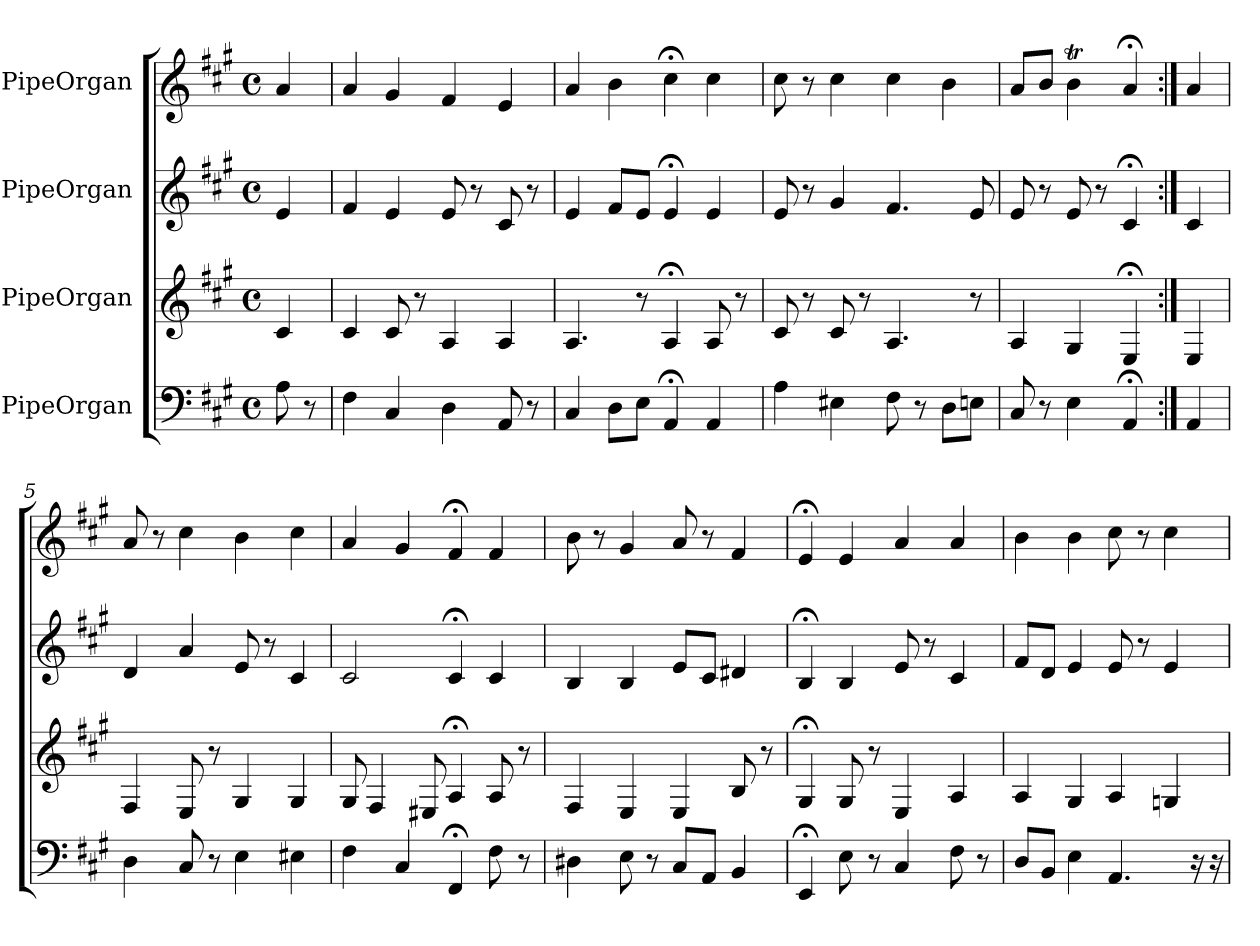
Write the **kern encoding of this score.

**kern	**kern	**kern	**kern
*part4	*part3	*part2	*part1
*staff4	*staff3	*staff2	*staff1
*I"PipeOrgan	*I"PipeOrgan	*I"PipeOrgan	*I"PipeOrgan
*k[f#c#g#]	*k[f#c#g#]	*k[f#c#g#]	*k[f#c#g#]
*A:	*A:	*A:	*A:
*M4/4	*M4/4	*M4/4	*M4/4
*met(c)	*met(c)	*met(c)	*met(c)
*MM60	*MM60	*MM60	*MM60
=	=	=	=
8A	4c#	4e	4a
8r	.	.	.
=1	=1	=1	=1
4F#	4c#	4f#	4a
4C#	8c#	4e	4g#
.	8r	.	.
4D	4A	8e	4f#
.	.	8r	.
8AA	4A	8c#	4e
8r	.	8r	.
=2	=2	=2	=2
4C#	4.A	4e	4a
8DL	.	8f#L	4b
8EJ	8r	8eJ	.
4AA;<	4A;<	4e;<	4cc#;<
4AA	8A	4e	4cc#
.	8r	.	.
=3	=3	=3	=3
4A	8c#	8e	8cc#
.	8r	8r	8r
4E#X	8c#	4g#	4cc#
.	8r	.	.
8F#	4.A	4.f#	4cc#
8r	.	.	.
8DL	.	.	4b
8EnJ	8r	8e	.
=4	=4	=4	=4
8C#	4A	8e	8aL
8r	.	8r	8bJ
4E	4G#	8e	4bT
.	.	8r	.
4AA;<	4E;<	4c#;<	4a;<
=:|!	=:|!	=:|!	=:|!
4AA	4E	4c#	4a
=5	=5	=5	=5
4D	4F#	4d	8a
.	.	.	8r
8C#	8E	4a	4cc#
8r	8r	.	.
4E	4G#	8e	4b
.	.	8r	.
4E#X	4G#	4c#	4cc#
=6	=6	=6	=6
4F#	8G#	2c#	4a
.	4F#	.	.
4C#	.	.	4g#
.	8E#X	.	.
4FF#;<	4A;<	4c#;<	4f#;<
8F#	8A	4c#	4f#
8r	8r	.	.
=7	=7	=7	=7
4D#X	4F#	4B	8b
.	.	.	8r
8E	4E	4B	4g#
8r	.	.	.
8C#L	4E	8eL	8a
8AAJ	.	8c#J	8r
4BB	8B	4d#X	4f#
.	8r	.	.
=8	=8	=8	=8
4EE;<	4G#;<	4B;<	4e;<
8E	8G#	4B	4e
8r	8r	.	.
4C#	4E	8e	4a
.	.	8r	.
8F#	4A	4c#	4a
8r	.	.	.
=9	=9	=9	=9
8DL	4A	8f#L	4b
8BBJ	.	8dJ	.
4E	4G#	4e	4b
4.AA	4A	8e	8cc#
.	.	8r	8r
.	4Gn	4e	4cc#
16r	.	.	.
16r	.	.	.
=	=	=	=
*-	*-	*-	*-
